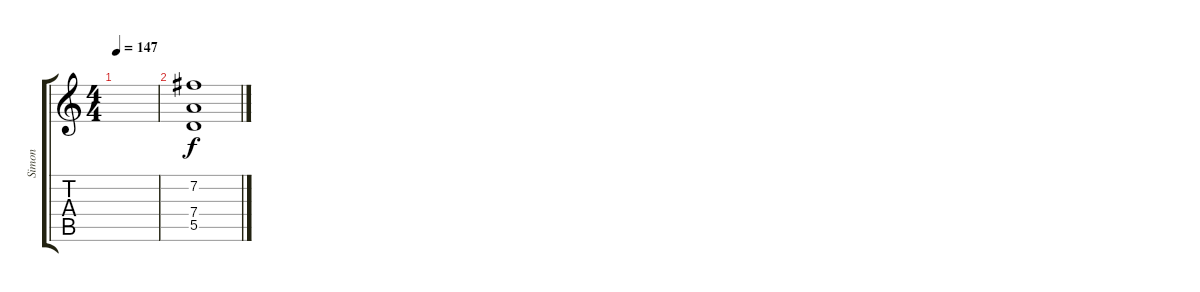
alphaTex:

\track ("Simon" "Simon") {instrument electricguitarclean}
\staff {score tabs}
\tuning (E4 B3 G3 D3 A2 D2) {hide}
\ts (4 4)
\tempo 147
\clef g2
\ks c
|
(7.2{t} 7.4{t} 5.5{t}).1
